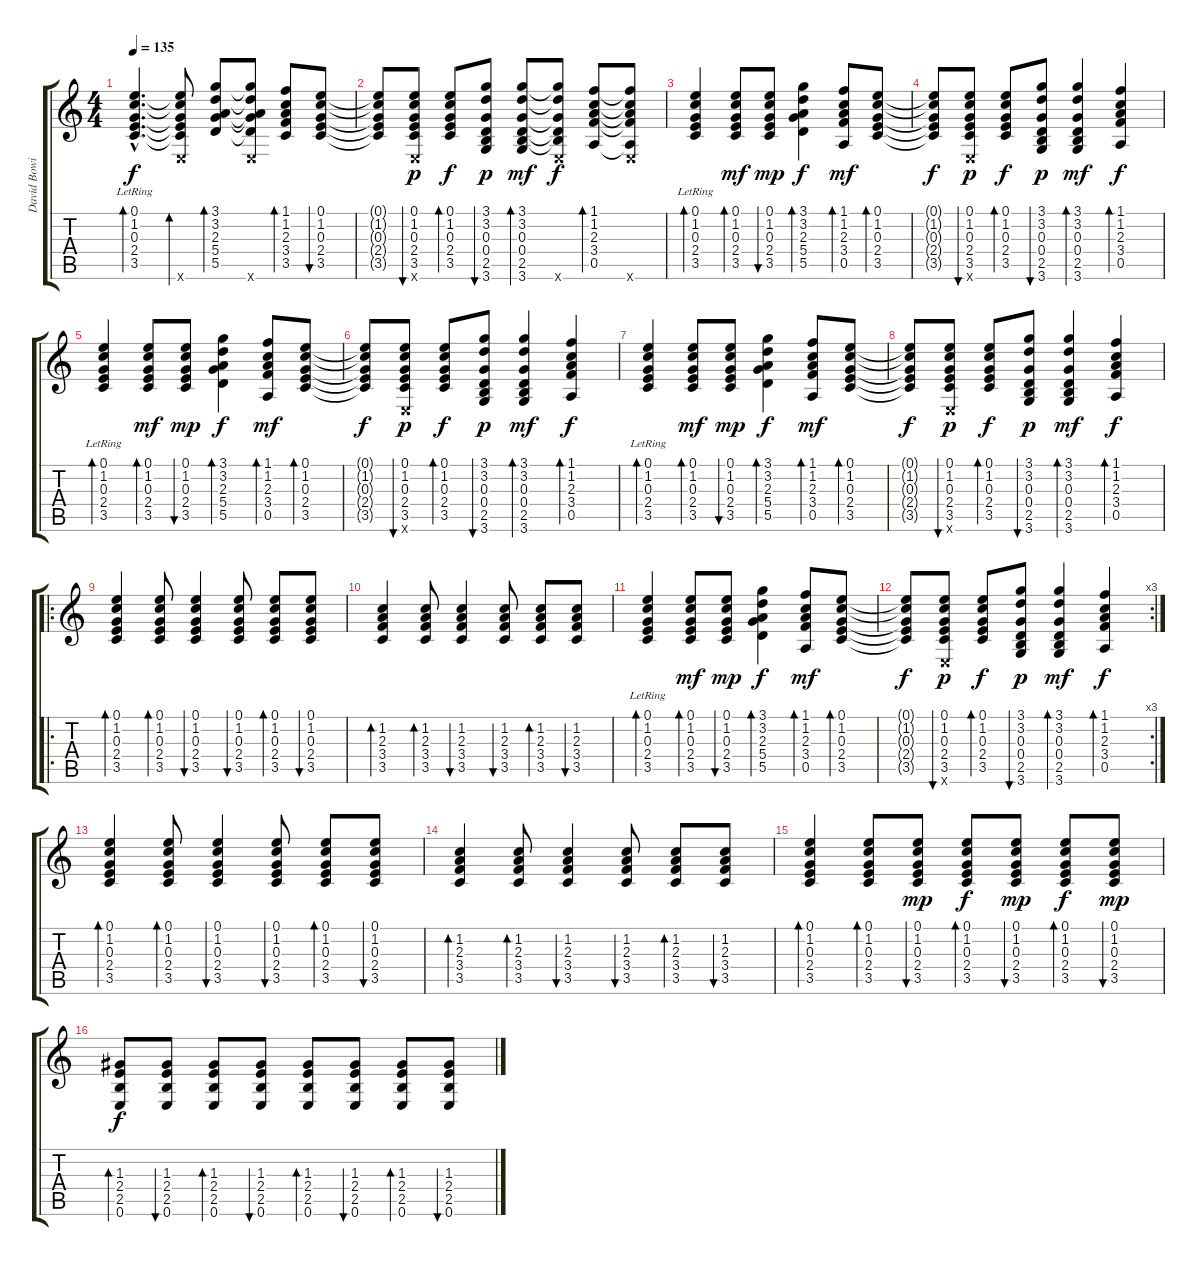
\track ("David Bowie - 12 String" "David Bowi") {instrument acousticguitarsteel}
\staff {score tabs}
\tuning (E4 B3 G3 D3 A2 E2) {hide}
\ts (4 4)
\tempo 135
\clef g2
\ks c
(0.1{hac} 1.2{hac} 0.3{hac} 2.4{hac lr} 3.5{hac lr}).4{d bd 60 dy f instrument acousticguitarsteel} (0.1{t} 1.2{t} 0.3{t} 2.4{t} 3.5{t} 0.6{x}).8{bd 60} (3.1 3.2 2.3 5.4 5.5).8{bd 30} (3.1{t} 3.2{t} 2.3{t} 5.4{t} 5.5{t} 0.6{x}).8 (1.1 1.2 2.3 3.4 3.5).8{bd 30} (0.1 1.2 0.3 2.4 3.5).8{bu 30} |
(0.1{t} 1.2{t} 0.3{t} 2.4{t} 3.5{t}).8 (0.1 1.2 0.3 2.4 3.5 0.6{x}).8{bu 30 dy p} (0.1 1.2 0.3 2.4 3.5).8{bd 30 dy f} (3.1 3.2 0.3 0.4 2.5 3.6).8{bu 30 dy p} (3.1 3.2 0.3 0.4 2.5 3.6).8{bd 60 dy mf} (3.1{t} 3.2{t} 0.3{t} 0.4{t} 2.5{t} 0.6{x}).8{dy f} (1.1 1.2 2.3 3.4 0.5).8{bd 60} (1.1{t} 1.2{t} 2.3{t} 3.4{t} 0.5{t} 0.6{x}).8 |
(0.1 1.2 0.3 2.4{lr} 3.5{lr}).4{bd 30} (0.1 1.2 0.3 2.4 3.5).8{bd 30 dy mf} (0.1 1.2 0.3 2.4 3.5).8{bu 30 dy mp} (3.1 3.2 2.3 5.4 5.5).4{bd 30 dy f} (1.1 1.2 2.3 3.4 0.5).8{bd 30 dy mf} (0.1 1.2 0.3 2.4 3.5).8{bd 30} |
(0.1{t} 1.2{t} 0.3{t} 2.4{t} 3.5{t}).8{dy f} (0.1 1.2 0.3 2.4 3.5 0.6{x}).8{bu 30 dy p} (0.1 1.2 0.3 2.4 3.5).8{bd 30 dy f} (3.1 3.2 0.3 0.4 2.5 3.6).8{bu 30 dy p} (3.1 3.2 0.3 0.4 2.5 3.6).4{bd 30 dy mf} (1.1 1.2 2.3 3.4 0.5).4{bd 30 dy f} |
(0.1 1.2 0.3 2.4{lr} 3.5{lr}).4{bd 60 volume 10} (0.1 1.2 0.3 2.4 3.5).8{bd 60 dy mf} (0.1 1.2 0.3 2.4 3.5).8{bu 60 dy mp} (3.1 3.2 2.3 5.4 5.5).4{bd 30 dy f} (1.1 1.2 2.3 3.4 0.5).8{bd 60 dy mf} (0.1 1.2 0.3 2.4 3.5).8{bd 60} |
(0.1{t} 1.2{t} 0.3{t} 2.4{t} 3.5{t}).8{dy f} (0.1 1.2 0.3 2.4 3.5 0.6{x}).8{bu 30 dy p} (0.1 1.2 0.3 2.4 3.5).8{bd 30 dy f} (3.1 3.2 0.3 0.4 2.5 3.6).8{bu 30 dy p} (3.1 3.2 0.3 0.4 2.5 3.6).4{bd 60 dy mf} (1.1 1.2 2.3 3.4 0.5).4{bd 60 dy f} |
(0.1 1.2 0.3 2.4{lr} 3.5{lr}).4{bd 60} (0.1 1.2 0.3 2.4 3.5).8{bd 60 dy mf} (0.1 1.2 0.3 2.4 3.5).8{bu 60 dy mp} (3.1 3.2 2.3 5.4 5.5).4{bd 30 dy f} (1.1 1.2 2.3 3.4 0.5).8{bd 60 dy mf} (0.1 1.2 0.3 2.4 3.5).8{bd 60} |
(0.1{t} 1.2{t} 0.3{t} 2.4{t} 3.5{t}).8{dy f} (0.1 1.2 0.3 2.4 3.5 0.6{x}).8{bu 30 dy p} (0.1 1.2 0.3 2.4 3.5).8{bd 30 dy f} (3.1 3.2 0.3 0.4 2.5 3.6).8{bu 30 dy p} (3.1 3.2 0.3 0.4 2.5 3.6).4{bd 60 dy mf} (1.1 1.2 2.3 3.4 0.5).4{bd 60 dy f} |
\ro
(0.1 1.2 0.3 2.4 3.5).4{bd 30} (0.1 1.2 0.3 2.4 3.5).8{bd 30} (0.1 1.2 0.3 2.4 3.5).4{bu 30} (0.1 1.2 0.3 2.4 3.5).8{bu 30} (0.1 1.2 0.3 2.4 3.5).8{bd 30} (0.1 1.2 0.3 2.4 3.5).8{bu 30} |
(1.2 2.3 3.4 3.5).4{bd 30} (1.2 2.3 3.4 3.5).8{bd 30} (1.2 2.3 3.4 3.5).4{bu 30} (1.2 2.3 3.4 3.5).8{bu 30} (1.2 2.3 3.4 3.5).8{bd 30} (1.2 2.3 3.4 3.5).8{bu 30} |
(0.1 1.2 0.3 2.4{lr} 3.5{lr}).4{bd 60} (0.1 1.2 0.3 2.4 3.5).8{bd 60 dy mf} (0.1 1.2 0.3 2.4 3.5).8{bu 60 dy mp} (3.1 3.2 2.3 5.4 5.5).4{bd 30 dy f} (1.1 1.2 2.3 3.4 0.5).8{bd 60 dy mf} (0.1 1.2 0.3 2.4 3.5).8{bd 60} |
\rc 3
(0.1{t} 1.2{t} 0.3{t} 2.4{t} 3.5{t}).8{dy f} (0.1 1.2 0.3 2.4 3.5 0.6{x}).8{bu 30 dy p} (0.1 1.2 0.3 2.4 3.5).8{bd 30 dy f} (3.1 3.2 0.3 0.4 2.5 3.6).8{bu 30 dy p} (3.1 3.2 0.3 0.4 2.5 3.6).4{bd 60 dy mf} (1.1 1.2 2.3 3.4 0.5).4{bd 60 dy f} |
(0.1 1.2 0.3 2.4 3.5).4{bd 30} (0.1 1.2 0.3 2.4 3.5).8{bd 30} (0.1 1.2 0.3 2.4 3.5).4{bu 30} (0.1 1.2 0.3 2.4 3.5).8{bu 30} (0.1 1.2 0.3 2.4 3.5).8{bd 30} (0.1 1.2 0.3 2.4 3.5).8{bu 30} |
(1.2 2.3 3.4 3.5).4{bd 30} (1.2 2.3 3.4 3.5).8{bd 30} (1.2 2.3 3.4 3.5).4{bu 30} (1.2 2.3 3.4 3.5).8{bu 30} (1.2 2.3 3.4 3.5).8{bd 30} (1.2 2.3 3.4 3.5).8{bu 30} |
(0.1 1.2 0.3 2.4 3.5).4{bd 30} (0.1 1.2 0.3 2.4 3.5).8{bd 30} (0.1 1.2 0.3 2.4 3.5).8{bu 30 dy mp} (0.1 1.2 0.3 2.4 3.5).8{bd 30 dy f} (0.1 1.2 0.3 2.4 3.5).8{bu 30 dy mp} (0.1 1.2 0.3 2.4 3.5).8{bd 30 dy f} (0.1 1.2 0.3 2.4 3.5).8{bu 30 dy mp} |
(1.3 2.4 2.5 0.6).8{bd 30 dy f} (1.3 2.4 2.5 0.6).8{bu 30} (1.3 2.4 2.5 0.6).8{bd 30} (1.3 2.4 2.5 0.6).8{bu 30} (1.3 2.4 2.5 0.6).8{bd 30} (1.3 2.4 2.5 0.6).8{bu 30} (1.3 2.4 2.5 0.6).8{bd 30} (1.3 2.4 2.5 0.6).8{bu 30}
